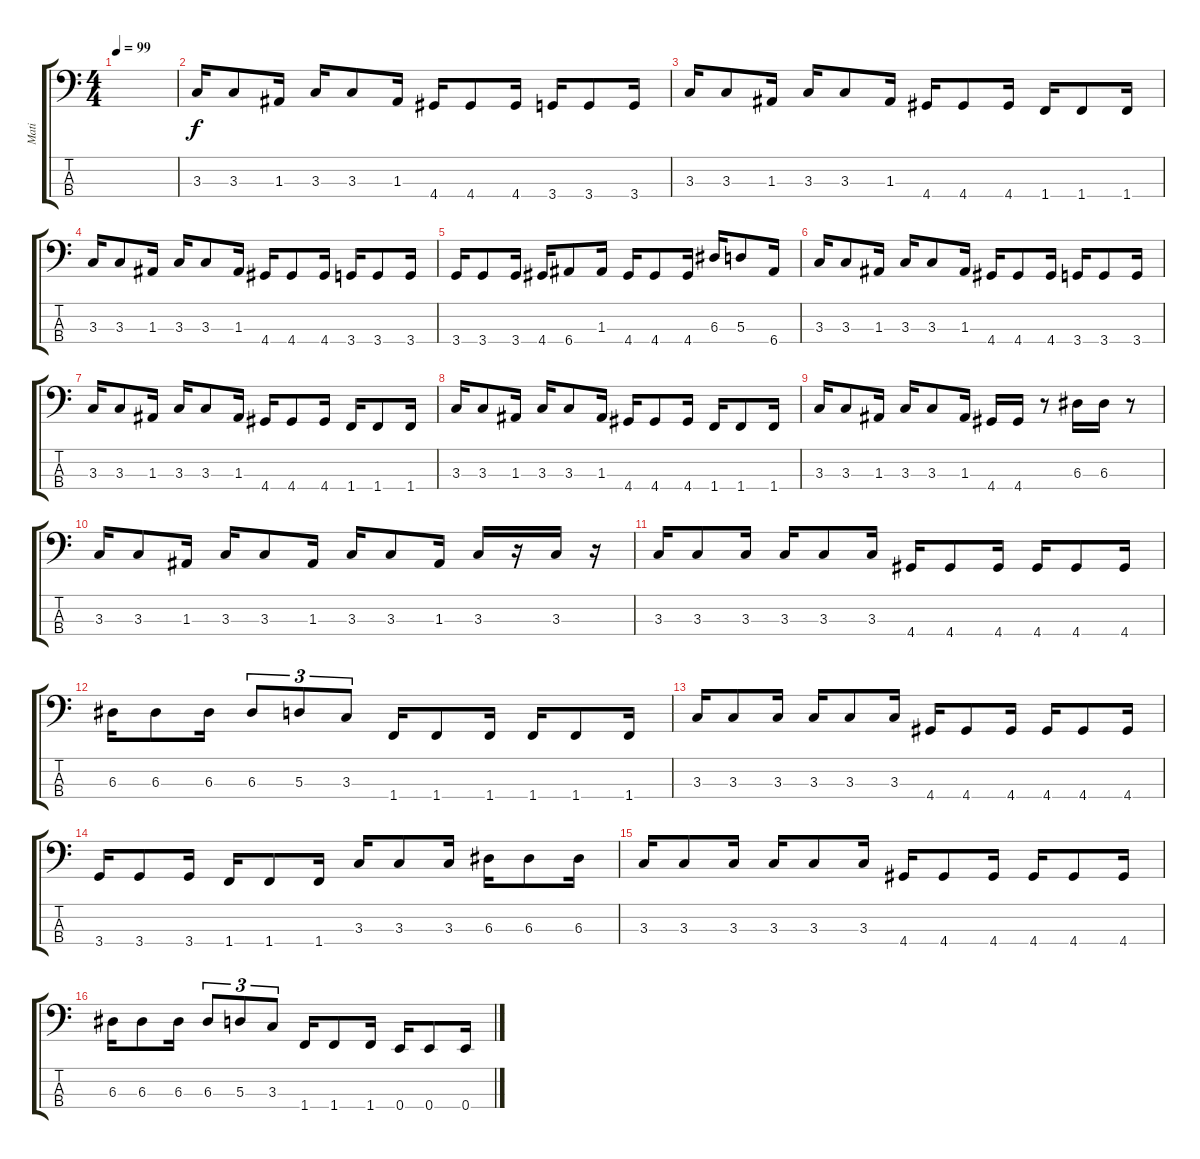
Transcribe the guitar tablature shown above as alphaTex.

\track ("Mati" "Mati") {instrument electricbasspick}
\staff {score tabs}
\tuning (G2 D2 A1 E1) {hide}
\ts (4 4)
\tempo 99
\clef f4
\ks c
|
3.3.16 3.3.8 1.3.16 3.3.16 3.3.8 1.3.16 4.4.16 4.4.8 4.4.16 3.4.16 3.4.8 3.4.16 |
3.3.16 3.3.8 1.3.16 3.3.16 3.3.8 1.3.16 4.4.16 4.4.8 4.4.16 1.4.16 1.4.8 1.4.16 |
3.3.16 3.3.8 1.3.16 3.3.16 3.3.8 1.3.16 4.4.16 4.4.8 4.4.16 3.4.16 3.4.8 3.4.16 |
3.4.16 3.4.8 3.4.16 4.4.16 6.4.8 1.3.16 4.4.16 4.4.8 4.4.16 6.3.16 5.3.8 6.4.16 |
3.3.16 3.3.8 1.3.16 3.3.16 3.3.8 1.3.16 4.4.16 4.4.8 4.4.16 3.4.16 3.4.8 3.4.16 |
3.3.16 3.3.8 1.3.16 3.3.16 3.3.8 1.3.16 4.4.16 4.4.8 4.4.16 1.4.16 1.4.8 1.4.16 |
3.3.16 3.3.8 1.3.16 3.3.16 3.3.8 1.3.16 4.4.16 4.4.8 4.4.16 1.4.16 1.4.8 1.4.16 |
3.3.16 3.3.8 1.3.16 3.3.16 3.3.8 1.3.16 4.4.16 4.4.16 r.8 6.3.16 6.3.16 r.8 |
3.3.16 3.3.8 1.3.16 3.3.16 3.3.8 1.3.16 3.3.16 3.3.8 1.3.16 3.3.16 r.16 3.3.16 r.16 |
3.3.16 3.3.8 3.3.16 3.3.16 3.3.8 3.3.16 4.4.16 4.4.8 4.4.16 4.4.16 4.4.8 4.4.16 |
6.3.16 6.3.8 6.3.16 6.3.8{tu (3 2)} 5.3.8{tu (3 2)} 3.3.8{tu (3 2)} 1.4.16 1.4.8 1.4.16 1.4.16 1.4.8 1.4.16 |
3.3.16 3.3.8 3.3.16 3.3.16 3.3.8 3.3.16 4.4.16 4.4.8 4.4.16 4.4.16 4.4.8 4.4.16 |
3.4.16 3.4.8 3.4.16 1.4.16 1.4.8 1.4.16 3.3.16 3.3.8 3.3.16 6.3.16 6.3.8 6.3.16 |
3.3.16 3.3.8 3.3.16 3.3.16 3.3.8 3.3.16 4.4.16 4.4.8 4.4.16 4.4.16 4.4.8 4.4.16 |
6.3.16 6.3.8 6.3.16 6.3.8{tu (3 2)} 5.3.8{tu (3 2)} 3.3.8{tu (3 2)} 1.4.16 1.4.8 1.4.16 0.4.16 0.4.8 0.4.16
